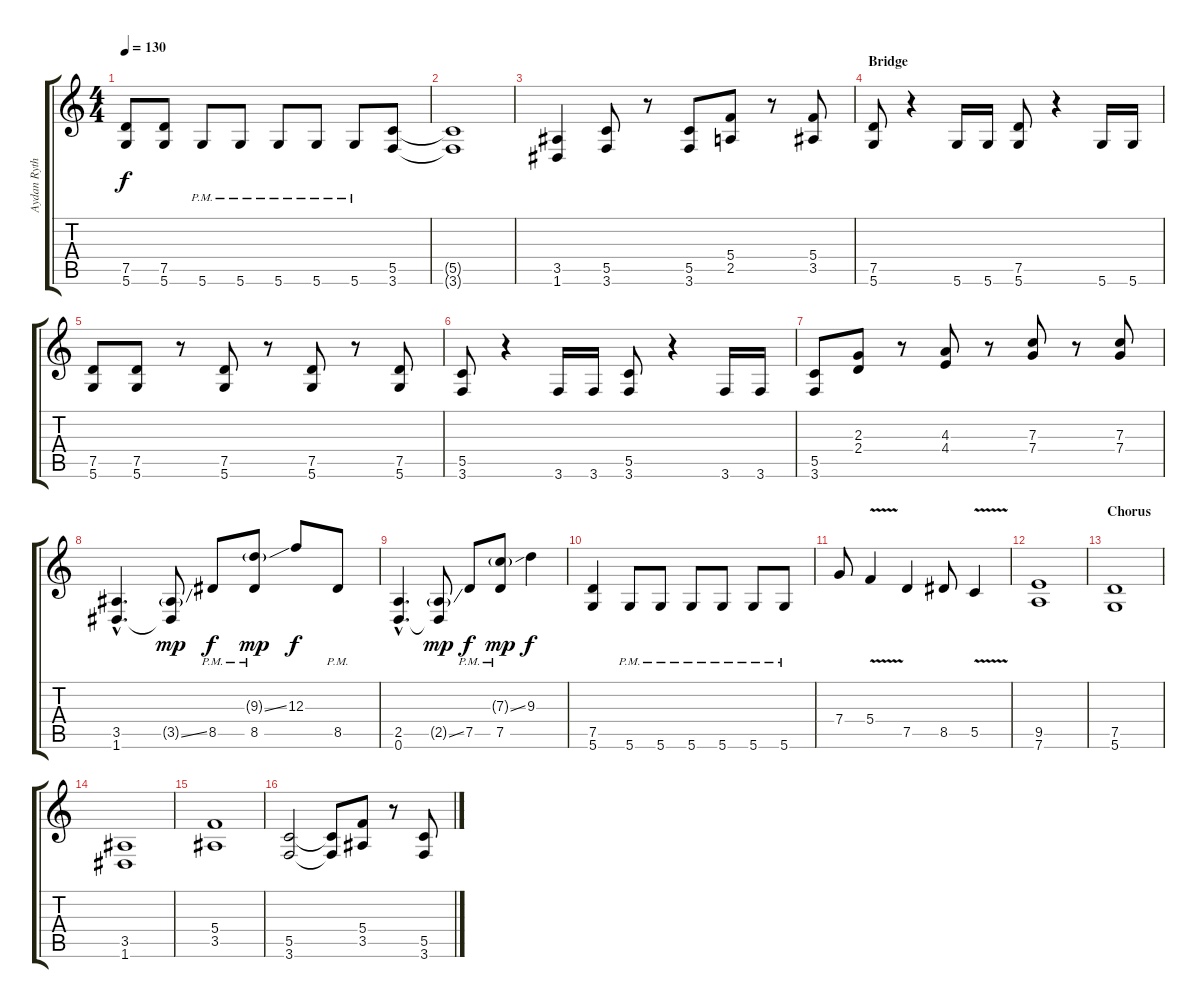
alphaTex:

\track ("Aydan Rythm" "Aydan Ryth") {instrument distortionguitar}
\staff {score tabs}
\tuning (D4 A3 F3 C3 G2 D2) {hide}
\ts (4 4)
\tempo 130
\clef g2
\ks c
(7.5 5.6).8{dy f} (7.5 5.6).8 5.6{pm}.8 5.6{pm}.8 5.6{pm}.8 5.6{pm}.8 5.6{pm}.8 (5.5 3.6).8 |
(5.5{t} 3.6{t}).1 |
(3.5 1.6).4 (5.5 3.6).8 r.8 (5.5 3.6).8 (5.4 2.5).8 r.8 (5.4 3.5).8 |
\section ("" "Bridge")
(7.5 5.6).8 r.4 5.6.16 5.6.16 (7.5 5.6).8 r.4 5.6.16 5.6.16 |
(7.5 5.6).8 (7.5 5.6).8 r.8 (7.5 5.6).8 r.8 (7.5 5.6).8 r.8 (7.5 5.6).8 |
(5.5 3.6).8 r.4 3.6.16 3.6.16 (5.5 3.6).8 r.4 3.6.16 3.6.16 |
(5.5 3.6).8 (2.3 2.4).8 r.8 (4.3 4.4).8 r.8 (7.3 7.4).8 r.8 (7.3 7.4).8 |
(3.5{hac} 1.6{hac}).4{d} (3.5{ss g} 1.6{t}).8{dy mp} 8.5{pm}.8{dy f} (9.3{ss g} 8.5{pm}).8{dy mp} 12.3.8{dy f} 8.5{pm}.8 |
(2.5{hac} 0.6{hac}).4{d} (2.5{ss g} 0.6{t}).8{dy mp} 7.5{pm}.8{dy f} (7.3{ss g} 7.5{pm}).8{dy mp} 9.3.4{dy f} |
(7.5 5.6).4 5.6{pm}.8 5.6{pm}.8 5.6{pm}.8 5.6{pm}.8 5.6{pm}.8 5.6{pm}.8 |
7.4.8{volume 10 balance 16} 5.4{v}.4 7.5.4{volume 13} 8.5.8 5.5{v}.4 |
(9.5 7.6).1{balance 8} |
\section ("" "Chorus")
(7.5 5.6).1{balance 8} |
(3.5 1.6).1 |
(5.4 3.5).1 |
(5.5 3.6).2 (5.5{t} 3.6{t}).8 (5.4 3.5).8 r.8 (5.5 3.6).8
